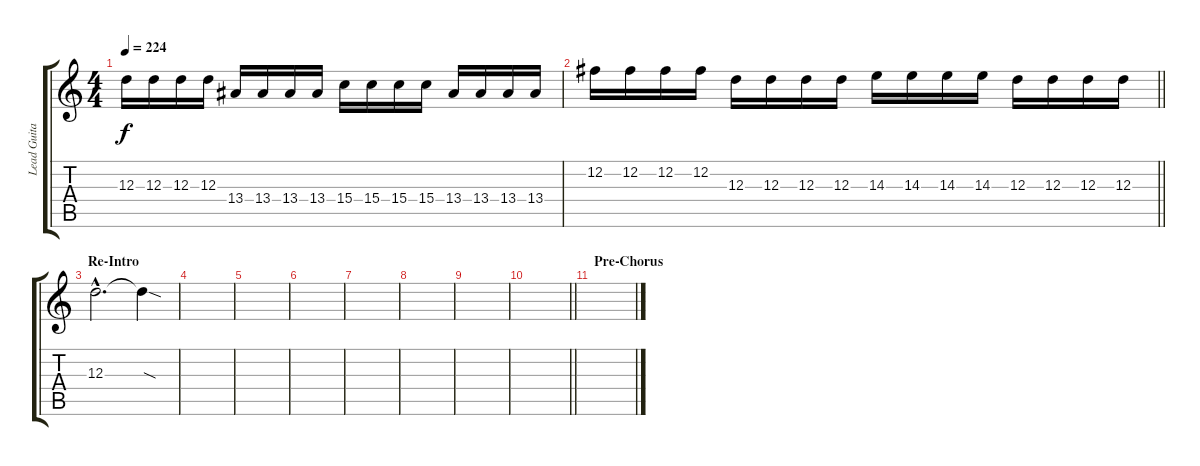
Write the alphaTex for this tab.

\track ("Lead Guitar II" "Lead Guita") {instrument distortionguitar}
\staff {score tabs}
\tuning (B3 Gb3 D3 A2 E2 B1) {hide}
\ts (4 4)
\tempo 224
\clef g2
\ks c
12.3.16{dy f} 12.3.16 12.3.16 12.3.16 13.4.16 13.4.16 13.4.16 13.4.16 15.4.16 15.4.16 15.4.16 15.4.16 13.4.16 13.4.16 13.4.16 13.4.16 |
\barLineRight lightlight
12.2.16 12.2.16 12.2.16 12.2.16 12.3.16 12.3.16 12.3.16 12.3.16 14.3.16 14.3.16 14.3.16 14.3.16 12.3.16 12.3.16 12.3.16 12.3.16 |
\section ("" "Re-Intro")
12.3{hac}.2{d} 12.3{sod t}.4 |
|
|
|
|
|
|
\barLineRight lightlight
|
\section ("" "Pre-Chorus")
